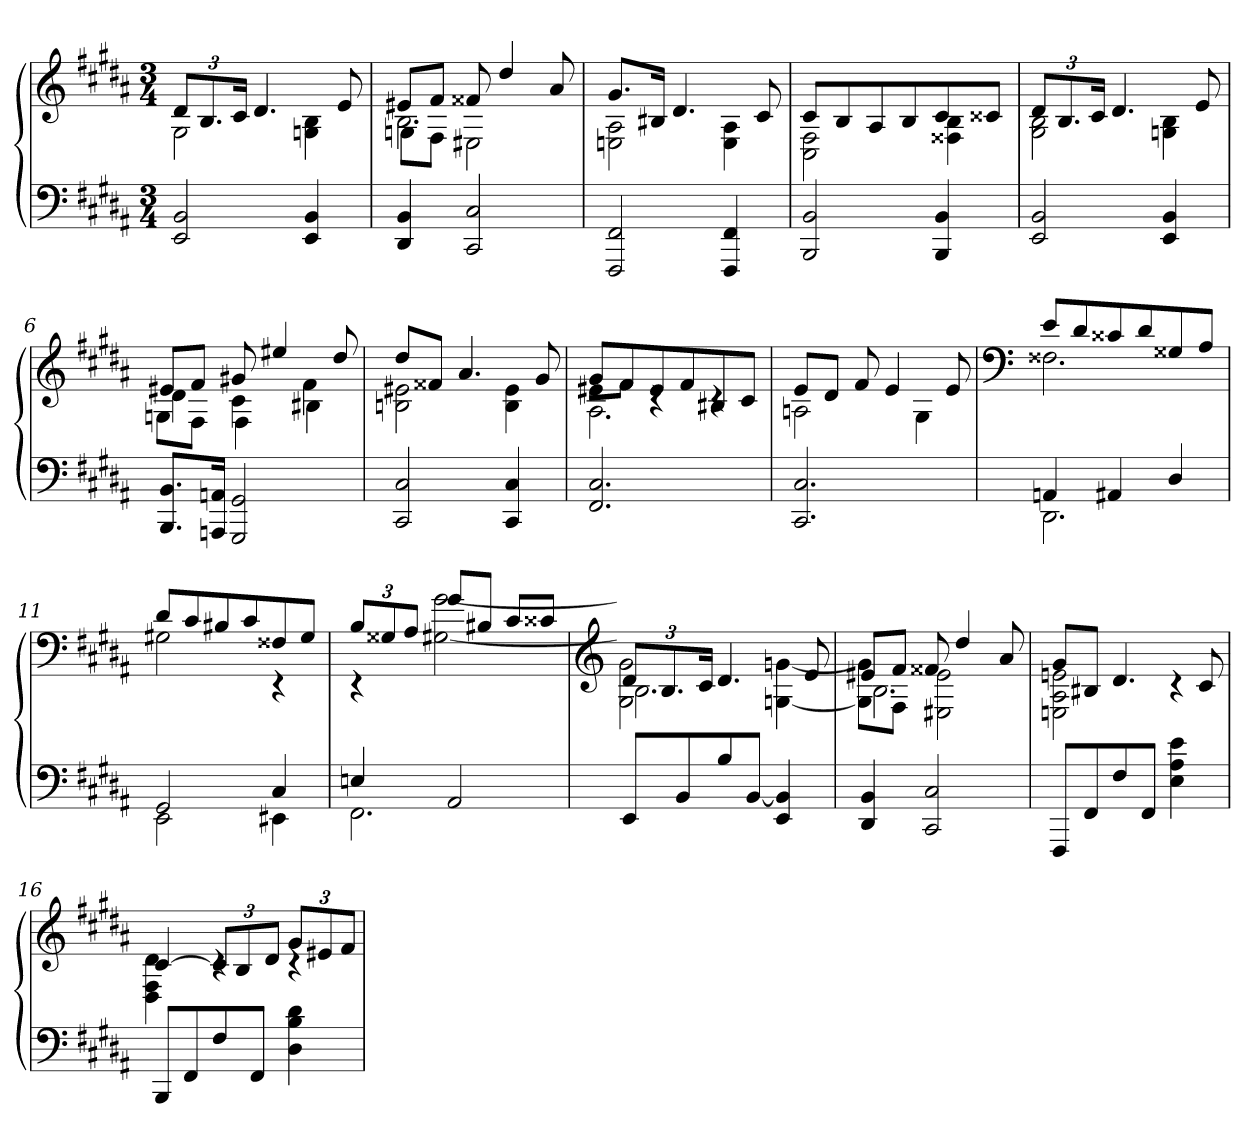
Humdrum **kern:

**kern	**kern
*part1	*part1
*staff2	*staff1
*clefF4	*clefG2
*k[f#c#g#d#a#]	*k[f#c#g#d#a#]
*B:	*B:
*M3/4	*M3/4
=1	=1
*	*^
2EE 2BB	12d#L	2G#
.	12.B	.
.	24c#Jk	.
.	4.d#	.
4EE 4BB	.	4Gn 4B
.	8e	.
=2	=2	=2
*	*	*^
4DD# 4BB	8e#XL	2.B	8Gn\L
.	8f#J	.	8F#\J
2CC# 2C#	8f##X	.	2E#X\
.	4dd#	.	.
.	8a#	.	.
*	*	*v	*v
=3	=3	=3
2FFF# 2FF#	8.g#L	2En 2A#
.	16B#XJk	.
.	4.d#	.
4FFF# 4FF#	.	4E 4A#
.	8c#	.
=4	=4	=4
2BBB 2BB	8c#L	2C# 2F#
.	8B	.
.	8A#	.
.	8B	.
4BBB 4BB	8c#	4F##X 4B
.	8c##XJ	.
=5	=5	=5
2EE 2BB	12d#L	2G# 2B
.	12.B	.
.	24c#Jk	.
.	4.d#	.
4EE 4BB	.	4Gn 4B
.	8e	.
=6	=6	=6
*	*	*^
8.BBB 8.BBL	8e#XL	4d#	8Gn\L
.	8f#J	.	8F#\J
16AAAn 16AAnJk	.	.	.
2GGG# 2GG#	8g#X	4c#	4F#\
.	4ee#X	.	.
.	.	4f#	4B#X\
.	8dd#	.	.
*	*	*v	*v
=7	=7	=7
2CC# 2C#	8dd#L	2Bn 2e#X
.	8f##XJ	.
.	4.a#	.
4CC# 4C#	.	4B 4e#
.	8g#	.
=8	=8	=8
*	*	*^
2.FF# 2.C#	8g#L	8e#XL	2.A#\
.	8f#	8f#J	.
.	8e#	4rc	.
.	8f#	.	.
.	8B#X	4rc	.
.	8c#J	.	.
*	*	*v	*v
=9	=9	=9
2.CC# 2.C#	8eL	2An
.	8d#J	.
.	8f#	.
.	4e	.
.	.	4G#
.	8e	.
=10	=10	=10
*	*clefF4	*
*^	*	*
4AAn	2.DD#	8eL	2.F##X
.	.	8d#	.
4AA#X	.	8c##X	.
.	.	8d#	.
4D#	.	8G##X	.
.	.	8A#J	.
=11	=11	=11	=11
2GG#	2EE	8d#L	2G#X
.	.	8c#	.
.	.	8B#X	.
.	.	8c#	.
4C#	4EE#X	8F##X	4rEE
.	.	8G#J	.
=12	=12	=12	=12
4En	2.FF#	12BL	4rEE
.	.	12G##X	.
.	.	12A#J	.
2AA#	.	8g#L	[2G#X [2g#
.	.	8B#XJ	.
.	.	8c#L	.
.	.	8c##XJ	.
*v	*v	*	*
*	*v	*v
=13	=13
*	*clefG2
*	*^
*	*	*^
8EEL	12d#L	2G#] 2g#]	2.B\
.	12.B	.	.
8BB	.	.	.
.	24c#Jk	.	.
8B	4.d#	.	.
[8BBJ	.	.	.
4EE 4BB]	.	[4Gn [4gn	.
.	8e	.	.
=14	=14	=14	=14
4DD# 4BB	8e#XL	8G] 8g]L	2.B\
.	8f#J	8F#J	.
2CC# 2C#	8f##X	2E#X 2e#	.
.	4dd#	.	.
.	8a#	.	.
*	*	*v	*v
=15	=15	=15
8FFF#L	8g#L	2En 2A# 2en
8FF#	8B#XJ	.
8F#	4.d#	.
8FF#J	.	.
4E 4A# 4e	.	4rc
.	8c#	.
=16	=16	=16
8BBBL	[4c#	4D# 4F# 4d#
8FF#	.	.
8F#	12c#L]	4rc
.	12B	.
8FF#J	.	.
.	12d#J	.
4D# 4B 4d#	12g#L	4rc
.	12e#X	.
.	12f#J	.
*	*v	*v
=	=
*-	*-
